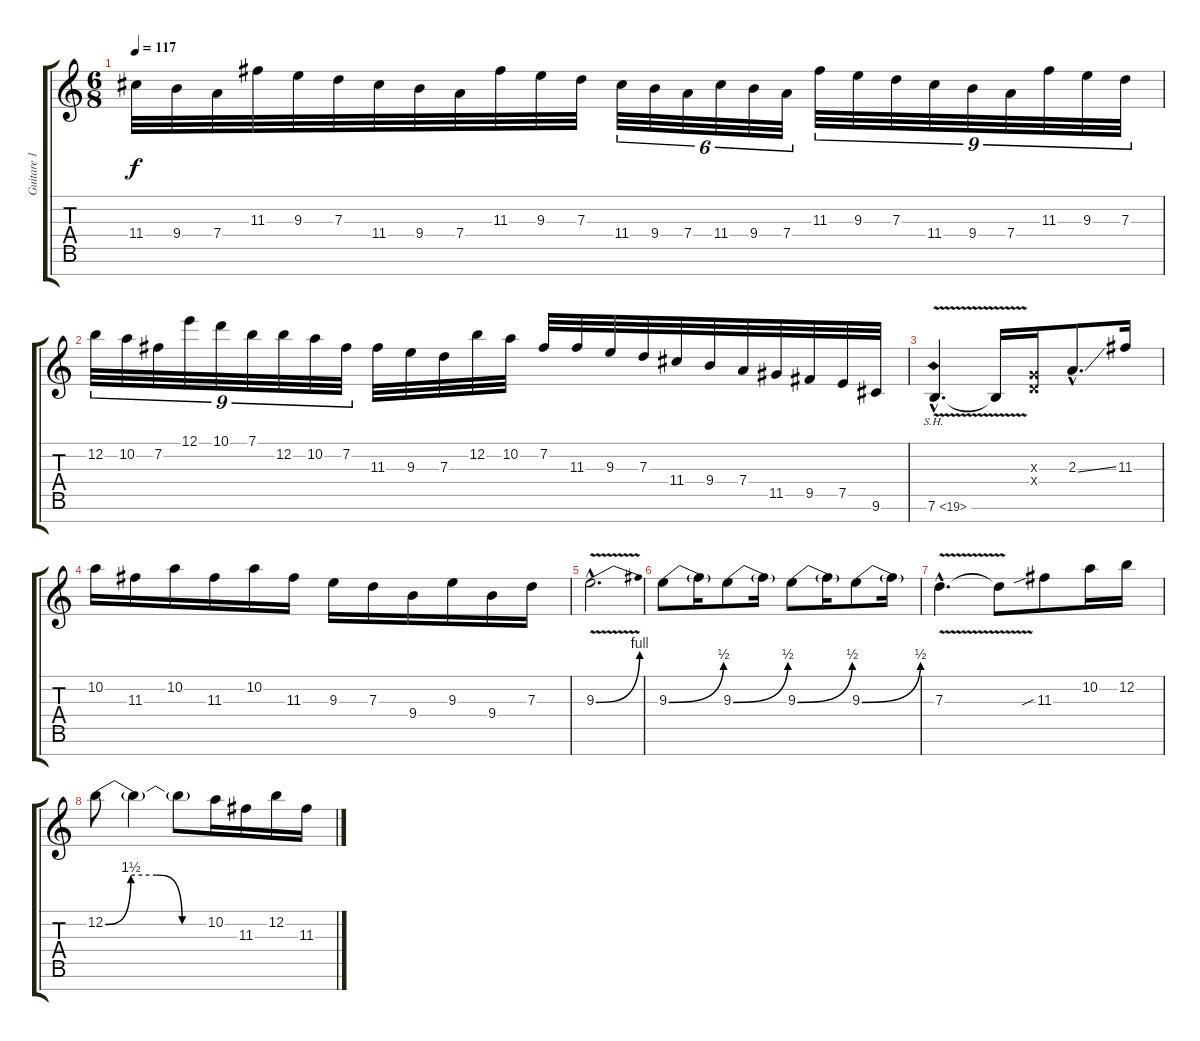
\track ("Guitare 1" "Guitare 1") {instrument distortionguitar}
\staff {score tabs}
\tuning (E4 B3 G3 D3 A2 E2 B1) {hide}
\ts (6 8)
\tempo 117
\clef g2
\ks c
11.4.32{dy f} 9.4.32 7.4.32 11.3.32 9.3.32 7.3.32 11.4.32 9.4.32 7.4.32 11.3.32 9.3.32 7.3.32 11.4.32{tu (6 4)} 9.4.32{tu (6 4)} 7.4.32{tu (6 4)} 11.4.32{tu (6 4)} 9.4.32{tu (6 4)} 7.4.32{tu (6 4)} 11.3.32{tu (9 8)} 9.3.32{tu (9 8)} 7.3.32{tu (9 8)} 11.4.32{tu (9 8)} 9.4.32{tu (9 8)} 7.4.32{tu (9 8)} 11.3.32{tu (9 8)} 9.3.32{tu (9 8)} 7.3.32{tu (9 8)} |
12.2.32{tu (9 8)} 10.2.32{tu (9 8)} 7.2.32{tu (9 8)} 12.1.32{tu (9 8)} 10.1.32{tu (9 8)} 7.1.32{tu (9 8)} 12.2.32{tu (9 8)} 10.2.32{tu (9 8)} 7.2.32{tu (9 8)} 11.3.32 9.3.32 7.3.32 12.2.32 10.2.32 7.2.32 11.3.32 9.3.32 7.3.32 11.4.32 9.4.32 7.4.32 11.5.32 9.5.32 7.5.32 9.6.32 |
7.6{sh 12 v hac}.4{d} 7.6{t}.16 (0.3{x} 0.4{x}).16 2.3{ss hac}.8{d} 11.3.16 |
10.2.16 11.3.16 10.2.16 11.3.16 10.2.16 11.3.16 9.3.16 7.3.16 9.4.16 9.3.16 9.4.16 7.3.16 |
9.3{be (bend 0 0 60 4) v hac}.2{d} |
9.3{be (bend 0 0 60 2)}.8 9.3{t}.16 9.3{be (bend 0 0 60 2)}.8 9.3{t}.16 9.3{be (bend 0 0 60 2)}.8 9.3{t}.16 9.3{be (bend 0 0 60 2)}.8 9.3{t}.16 |
7.3{v hac}.4{d} 7.3{t}.8 11.3{sib}.8 10.2.16 12.2.16 |
12.2{be (custom 0 0 15 6 30 6 45 0 60 0)}.8 12.2{t}.4 12.2{t}.8 10.2.16 11.3.16 12.2.16 11.3.16
